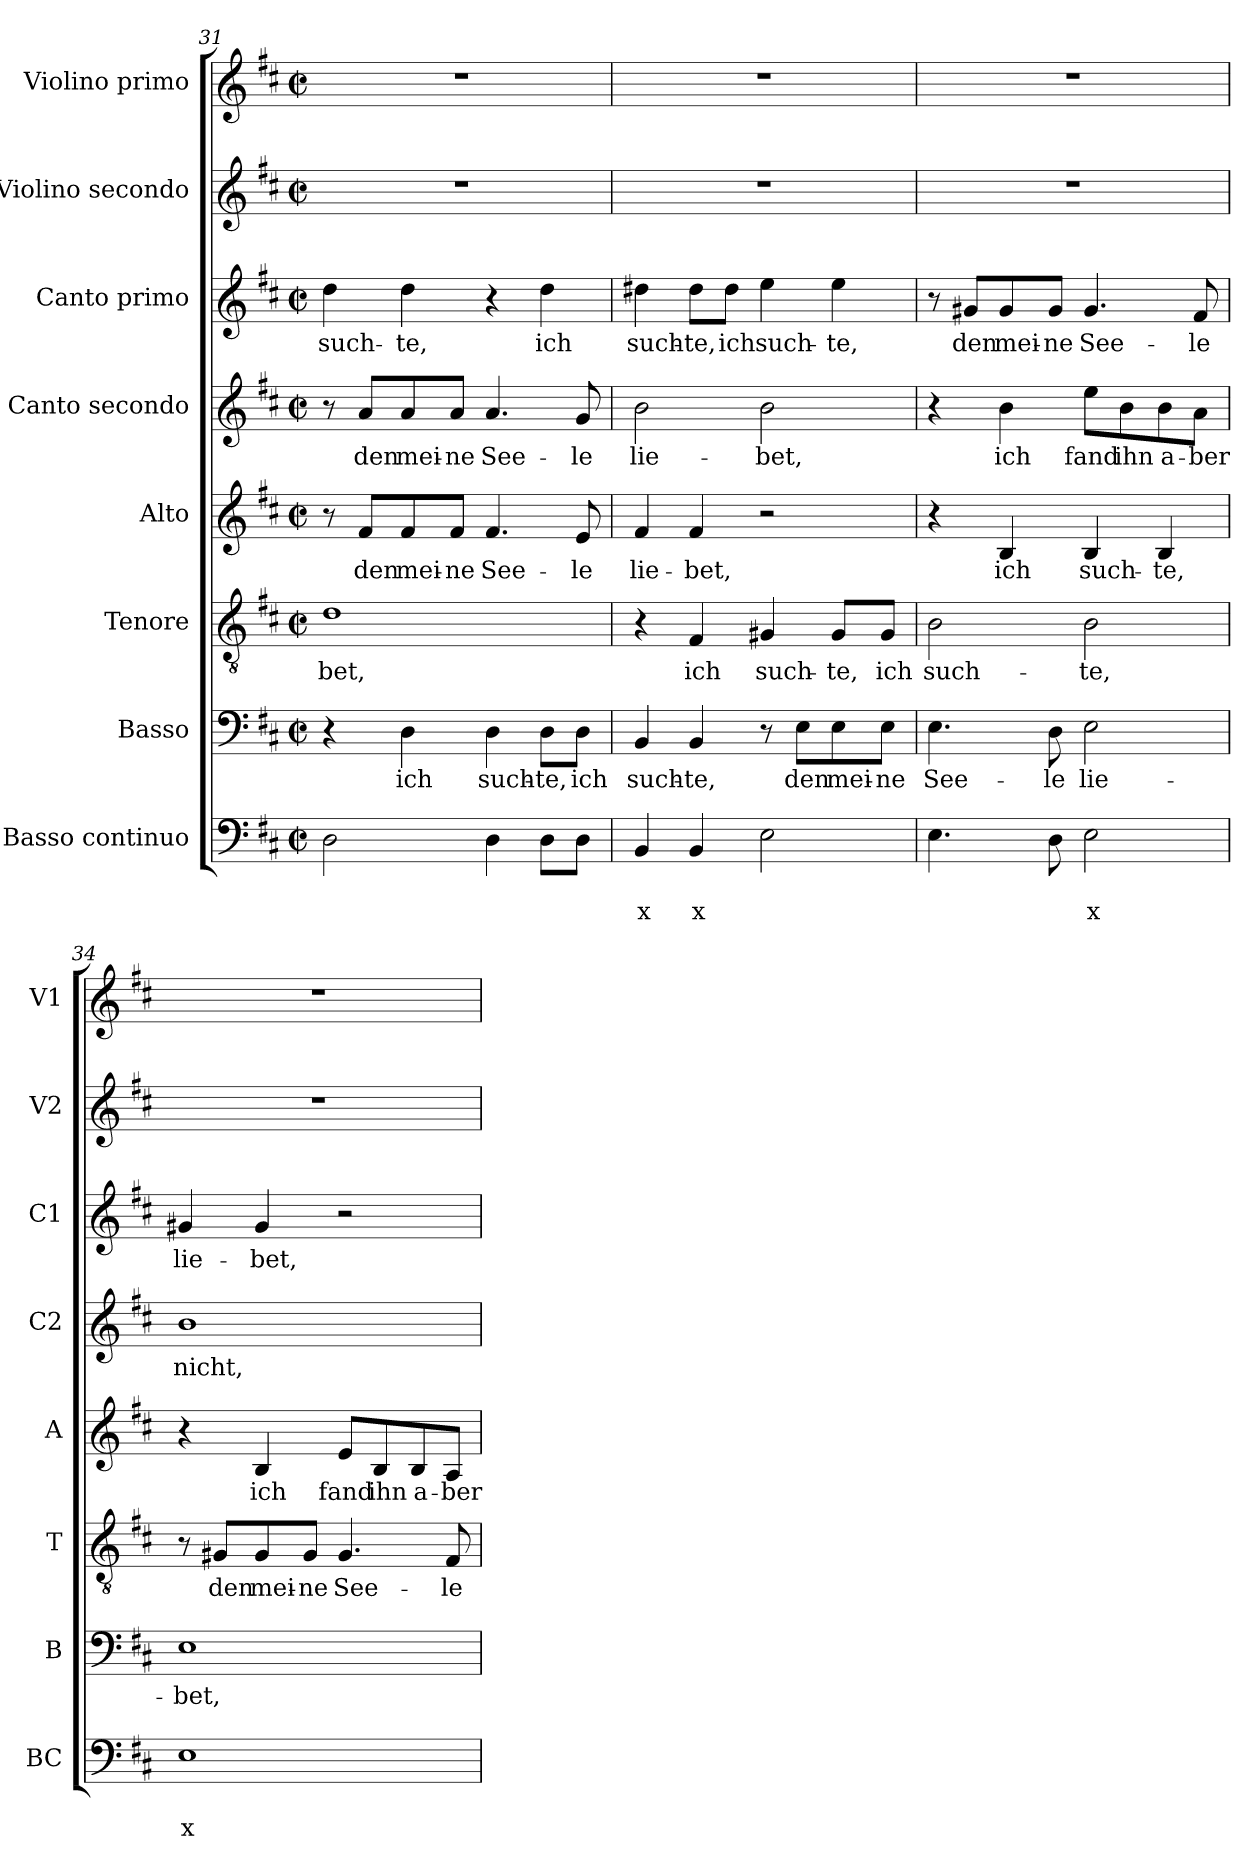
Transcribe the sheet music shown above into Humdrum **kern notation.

**kern	**text	**text	**kern	**text	**kern	**text	**kern	**text	**kern	**text	**kern	**text	**kern	**kern
*part8	*part8	*part8	*part7	*part7	*part6	*part6	*part5	*part5	*part4	*part4	*part3	*part3	*part2	*part1
*staff8	*staff8	*staff8	*staff7	*staff7	*staff6	*staff6	*staff5	*staff5	*staff4	*staff4	*staff3	*staff3	*staff2	*staff1
*I"Basso continuo	*	*	*I"Basso	*	*I"Tenore	*	*I"Alto	*	*I"Canto secondo	*	*I"Canto primo	*	*I"Violino secondo	*I"Violino primo
*I'BC	*	*	*I'B	*	*I'T	*	*I'A	*	*I'C2	*	*I'C1	*	*I'V2	*I'V1
*clefF4	*	*	*clefF4	*	*clefGv2	*	*clefG2	*	*clefG2	*	*clefG2	*	*clefG2	*clefG2
*k[f#c#]	*	*	*k[f#c#]	*	*k[f#c#]	*	*k[f#c#]	*	*k[f#c#]	*	*k[f#c#]	*	*k[f#c#]	*k[f#c#]
*D:	*	*	*D:	*	*D:	*	*D:	*	*D:	*	*D:	*	*D:	*D:
*M2/2	*	*	*M2/2	*	*M2/2	*	*M2/2	*	*M2/2	*	*M2/2	*	*M2/2	*M2/2
*met(c|)	*	*	*met(c|)	*	*met(c|)	*	*met(c|)	*	*met(c|)	*	*met(c|)	*	*met(c|)	*met(c|)
=31	=31	=31	=31	=31	=31	=31	=31	=31	=31	=31	=31	=31	=31	=31
!	!	!	!	!	!	!LO:LY:b	!	!	!	!	!	!LO:LY:b	!	!
2D\	.	.	4r	.	1d	-bet,	8r	.	8r	.	4dd\	such-	1r	1r
!	!	!	!	!	!	!	!	!LO:LY:b	!	!LO:LY:b	!	!	!	!
.	.	.	.	.	.	.	8f#/L	den	8a/L	den	.	.	.	.
!	!	!	!	!LO:LY:b	!	!	!	!LO:LY:b	!	!LO:LY:b	!	!LO:LY:b	!	!
.	.	.	4D\	ich	.	.	8f#/	mei-	8a/	mei-	4dd\	-te,	.	.
!	!	!	!	!	!	!	!	!LO:LY:b	!	!LO:LY:b	!	!	!	!
.	.	.	.	.	.	.	8f#/J	-ne	8a/J	-ne	.	.	.	.
!	!	!	!	!LO:LY:b	!	!	!	!LO:LY:b	!	!LO:LY:b	!	!	!	!
4D\	.	.	4D\	such-	.	.	4.f#/	See-	4.a/	See-	4r	.	.	.
!	!	!	!	!LO:LY:b	!	!	!	!	!	!	!	!LO:LY:b	!	!
8D\L	.	.	8D\L	-te,	.	.	.	.	.	.	4dd\	ich	.	.
!	!	!	!	!LO:LY:b	!	!	!	!LO:LY:b	!	!LO:LY:b	!	!	!	!
8D\J	.	.	8D\J	ich	.	.	8e/	-le	8g/	-le	.	.	.	.
!!LO:LB:g=z
=32	=32	=32	=32	=32	=32	=32	=32	=32	=32	=32	=32	=32	=32	=32
!	!	!LO:LY:b	!	!LO:LY:b	!	!	!	!LO:LY:b	!	!LO:LY:b	!	!LO:LY:b	!	!
4BB/	.	x	4BB/	such-	4r	.	4f#/	lie-	2b\	lie-	4dd#X\	such-	1r	1r
!	!	!LO:LY:b	!	!LO:LY:b	!	!LO:LY:b	!	!LO:LY:b	!	!	!	!LO:LY:b	!	!
4BB/	.	x	4BB/	-te,	4F#/	ich	4f#/	-bet,	.	.	8dd#\L	-te,	.	.
!	!	!	!	!	!	!	!	!	!	!	!	!LO:LY:b	!	!
.	.	.	.	.	.	.	.	.	.	.	8dd#\J	ich	.	.
!	!	!	!	!	!	!LO:LY:b	!	!	!	!LO:LY:b	!	!LO:LY:b	!	!
2E\	.	.	8r	.	4G#X/	such-	2r	.	2b\	-bet,	4ee\	such-	.	.
!	!	!	!	!LO:LY:b	!	!	!	!	!	!	!	!	!	!
.	.	.	8E\L	den	.	.	.	.	.	.	.	.	.	.
!	!	!	!	!LO:LY:b	!	!LO:LY:b	!	!	!	!	!	!LO:LY:b	!	!
.	.	.	8E\	mei-	8G#/L	-te,	.	.	.	.	4ee\	-te,	.	.
!	!	!	!	!LO:LY:b	!	!LO:LY:b	!	!	!	!	!	!	!	!
.	.	.	8E\J	-ne	8G#/J	ich	.	.	.	.	.	.	.	.
=33	=33	=33	=33	=33	=33	=33	=33	=33	=33	=33	=33	=33	=33	=33
!	!	!	!	!LO:LY:b	!	!LO:LY:b	!	!	!	!	!	!	!	!
4.E\	.	.	4.E\	See-	2B\	such-	4r	.	4r	.	8r	.	1r	1r
!	!	!	!	!	!	!	!	!	!	!	!	!LO:LY:b	!	!
.	.	.	.	.	.	.	.	.	.	.	8g#X/L	den	.	.
!	!	!	!	!	!	!	!	!LO:LY:b	!	!LO:LY:b	!	!LO:LY:b	!	!
.	.	.	.	.	.	.	4B/	ich	4b\	ich	8g#/	mei-	.	.
!	!	!	!	!LO:LY:b	!	!	!	!	!	!	!	!LO:LY:b	!	!
8D\	.	.	8D\	-le	.	.	.	.	.	.	8g#/J	-ne	.	.
!	!	!LO:LY:b	!	!LO:LY:b	!	!LO:LY:b	!	!LO:LY:b	!	!LO:LY:b	!	!LO:LY:b	!	!
2E\	.	x	2E\	lie-	2B\	-te,	4B/	such-	8ee\L	fand	4.g#/	See-	.	.
!	!	!	!	!	!	!	!	!	!	!LO:LY:b	!	!	!	!
.	.	.	.	.	.	.	.	.	8b\	ihn	.	.	.	.
!	!	!	!	!	!	!	!	!LO:LY:b	!	!LO:LY:b	!	!	!	!
.	.	.	.	.	.	.	4B/	-te,	8b\	a-	.	.	.	.
!	!	!	!	!	!	!	!	!	!	!LO:LY:b	!	!LO:LY:b	!	!
.	.	.	.	.	.	.	.	.	8a\J	-ber	8f#/	-le	.	.
=34	=34	=34	=34	=34	=34	=34	=34	=34	=34	=34	=34	=34	=34	=34
!	!	!LO:LY:b	!	!LO:LY:b	!	!	!	!	!	!LO:LY:b	!	!LO:LY:b	!	!
1E	.	x	1E	-bet,	8r	.	4r	.	1b	nicht,	4g#X/	lie-	1r	1r
!	!	!	!	!	!	!LO:LY:b	!	!	!	!	!	!	!	!
.	.	.	.	.	8G#X/L	den	.	.	.	.	.	.	.	.
!	!	!	!	!	!	!LO:LY:b	!	!LO:LY:b	!	!	!	!LO:LY:b	!	!
.	.	.	.	.	8G#/	mei-	4B/	ich	.	.	4g#/	-bet,	.	.
!	!	!	!	!	!	!LO:LY:b	!	!	!	!	!	!	!	!
.	.	.	.	.	8G#/J	-ne	.	.	.	.	.	.	.	.
!	!	!	!	!	!	!LO:LY:b	!	!LO:LY:b	!	!	!	!	!	!
.	.	.	.	.	4.G#/	See-	8e/L	fand	.	.	2r	.	.	.
!	!	!	!	!	!	!	!	!LO:LY:b	!	!	!	!	!	!
.	.	.	.	.	.	.	8B/	ihn	.	.	.	.	.	.
!	!	!	!	!	!	!	!	!LO:LY:b	!	!	!	!	!	!
.	.	.	.	.	.	.	8B/	a-	.	.	.	.	.	.
!	!	!	!	!	!	!LO:LY:b	!	!LO:LY:b	!	!	!	!	!	!
.	.	.	.	.	8F#/	-le	8A/J	-ber	.	.	.	.	.	.
=	=	=	=	=	=	=	=	=	=	=	=	=	=	=
*-	*-	*-	*-	*-	*-	*-	*-	*-	*-	*-	*-	*-	*-	*-
